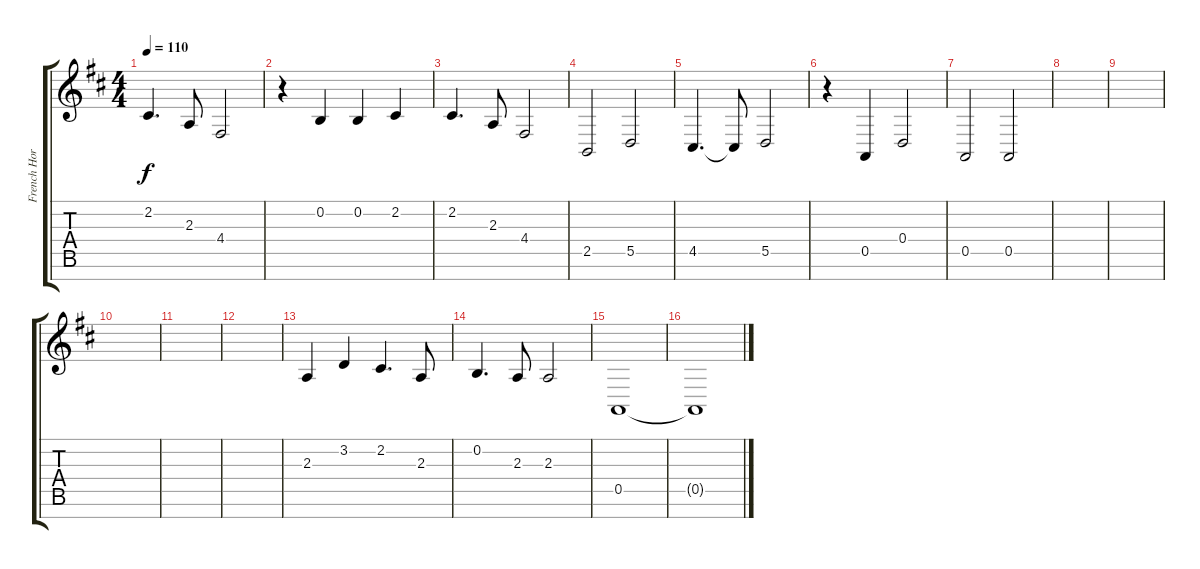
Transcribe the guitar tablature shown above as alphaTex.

\track ("French Horn" "French Hor") {instrument frenchhorn}
\staff {score tabs}
\tuning (E4 B3 G3 D3 A2 E2 B1) {hide}
\ts (4 4)
\tempo 110
\clef g2
\ks d
2.2.4{d dy f} 2.3.8 4.4.2 |
r.4 0.2.4 0.2.4 2.2.4 |
2.2.4{d} 2.3.8 4.4.2 |
2.5.2 5.5.2 |
4.5.4{d} 4.5{t}.8 5.5.2 |
r.4 0.5.4 0.4.2 |
0.5.2 0.5.2 |
|
|
|
|
|
2.3.4 3.2.4 2.2.4{d} 2.3.8 |
0.2.4{d} 2.3.8 2.3.2 |
0.5.1 |
0.5{t}.1
